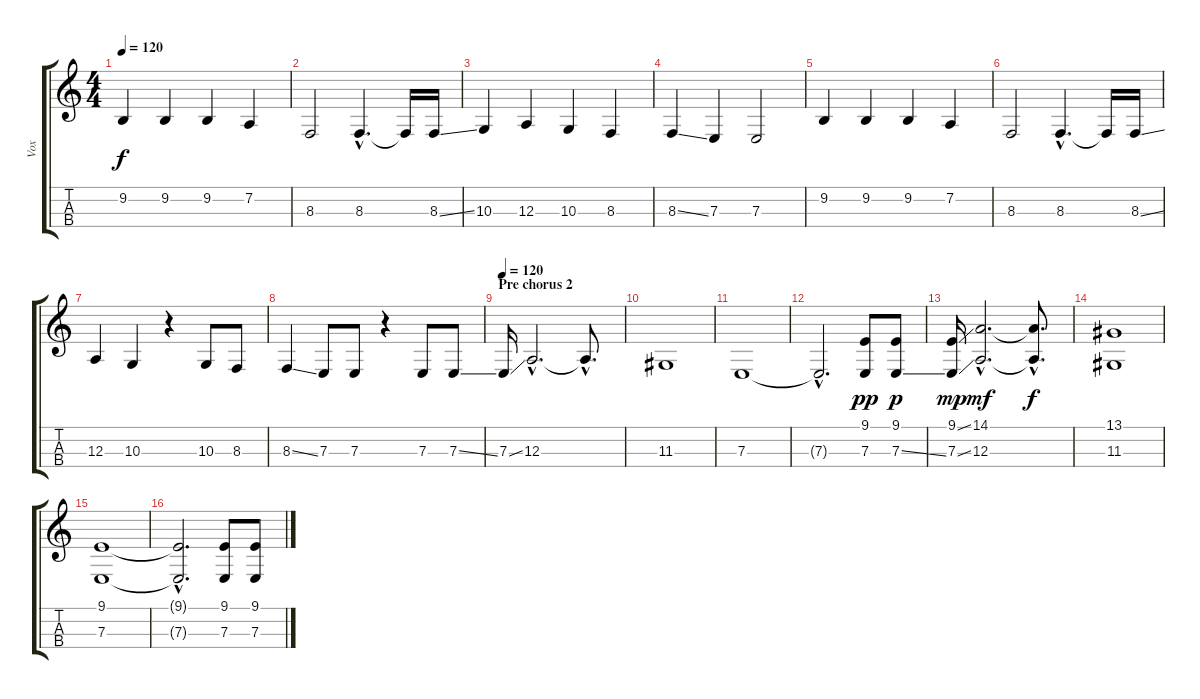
\track ("Vox" "Vox") {instrument cello}
\staff {score tabs}
\tuning (G3 D3 A2 E2) {hide}
\ts (4 4)
\tempo 120
\clef g2
\ks c
9.2.4{dy f} 9.2.4 9.2.4 7.2.4 |
8.3.2 8.3{hac}.4{d} 8.3{t}.16 8.3{ss}.16 |
10.3.4 12.3.4 10.3.4 8.3.4 |
8.3{ss}.4 7.3.4 7.3.2 |
9.2.4 9.2.4 9.2.4 7.2.4 |
8.3.2 8.3{hac}.4{d} 8.3{t}.16 8.3{ss}.16 |
12.3.4 10.3.4 r.4 10.3.8 8.3.8 |
8.3{ss}.4 7.3.8 7.3.8 r.4 7.3.8 7.3{ss}.8 |
\section ("" "Pre chorus 2 ")
\tempo 120
7.3{ss}.16 12.3{hac}.2{d} 12.3{hac t}.8{d} |
11.3.1 |
7.3.1 |
7.3{hac t}.2{d} (9.1 7.3).8{dy pp} (9.1 7.3{ss}).8{dy p} |
(9.1{ss} 7.3{ss}).16{dy mp} (14.1{hac} 12.3{hac}).2{d dy mf} (14.1{hac t} 12.3{hac t}).8{d dy f} |
(13.1 11.3).1 |
(9.1 7.3).1 |
(9.1{hac t} 7.3{hac t}).2{d} (9.1 7.3).8 (9.1 7.3{ss}).8
